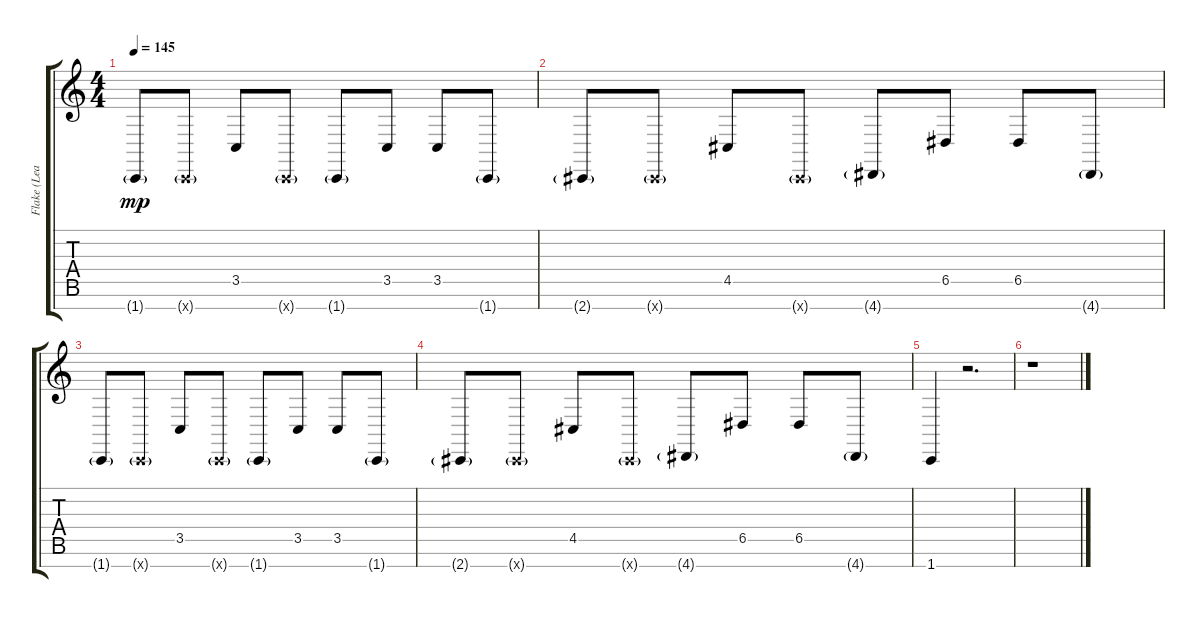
\track ("Flake (Lead)" "Flake (Lea") {instrument lead8bassandlead}
\staff {score tabs}
\tuning (E4 B3 G3 D3 A2 E2 B1) {hide}
\ts (4 4)
\tempo 145
\clef g2
\ks c
1.7{g}.8{dy mp} 1.7{g x}.8 3.5.8 1.7{g x}.8 1.7{g}.8 3.5.8 3.5.8 1.7{g}.8 |
2.7{g}.8 2.7{g x}.8 4.5.8 2.7{g x}.8 4.7{g}.8 6.5.8 6.5.8 4.7{g}.8 |
1.7{g}.8 1.7{g x}.8 3.5.8 1.7{g x}.8 1.7{g}.8 3.5.8 3.5.8 1.7{g}.8 |
2.7{g}.8 2.7{g x}.8 4.5.8 2.7{g x}.8 4.7{g}.8 6.5.8 6.5.8 4.7{g}.8 |
1.7.4 r.2{d} |
r.1
